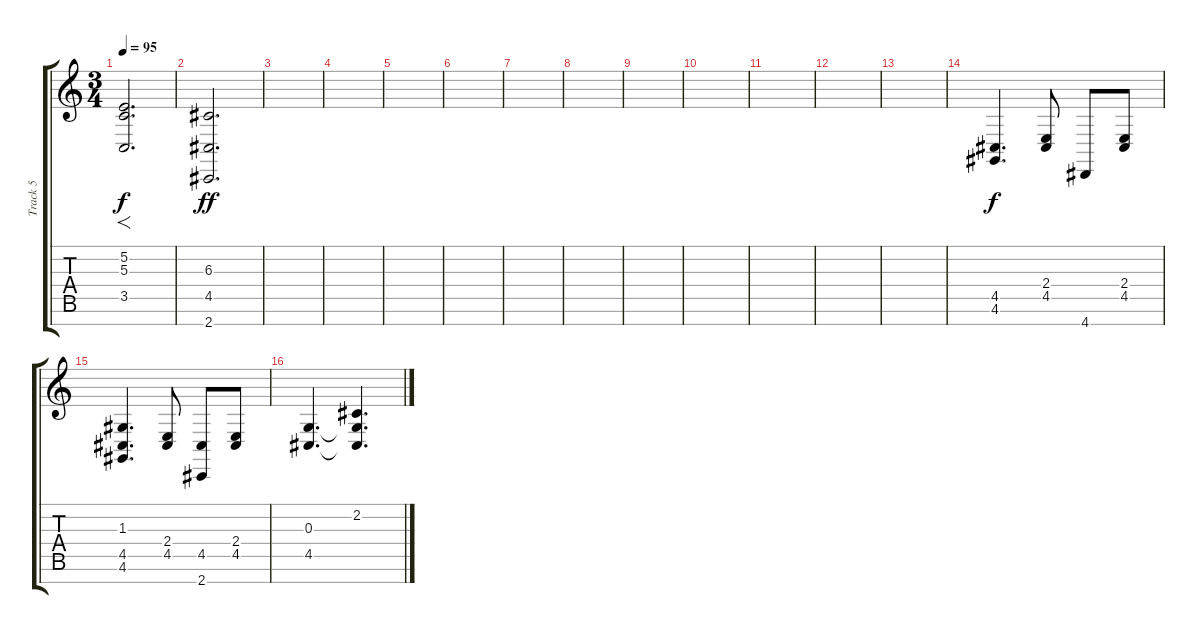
\track ("Track 5" "Track 5") {instrument stringensemble2}
\staff {score tabs}
\tuning (E4 B3 G3 D3 A2 E2 B1) {hide}
\ts (3 4)
\tempo 95
\clef g2
\ks c
(5.2 5.3 3.5).2{f d dy f instrument stringensemble2} |
(6.3 4.5 2.7).2{d dy ff instrument orchestrahit} |
|
|
|
|
|
|
|
|
|
|
|
(4.5 4.6).4{d dy f instrument frenchhorn} (2.4 4.5).8 4.7.8 (2.4 4.5).8 |
(1.3 4.5 4.6).4{d} (2.4 4.5).8 (4.5 2.7).8 (2.4 4.5).8 |
(0.3 4.5).4{d} (2.2 0.3{t} 4.5{t}).4{d}
